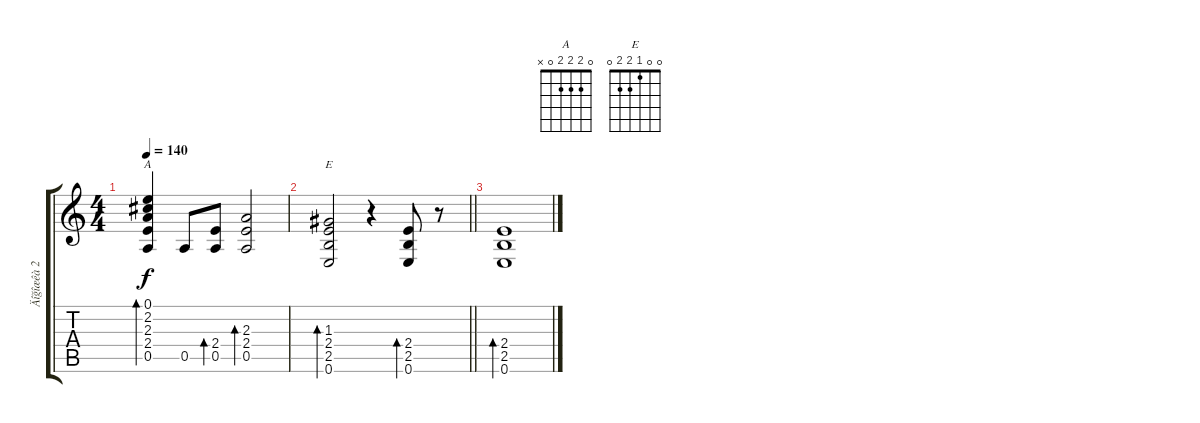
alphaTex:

\track ("Äîğîæêà 2" "Äîğîæêà 2") {instrument acousticguitarsteel}
\staff {score tabs}
\tuning (E4 B3 G3 D3 A2 E2) {hide}
\chord ("A" 0 2 2 2 0 x)
\chord ("E" 0 0 1 2 2 0)
\ts (4 4)
\tempo 140
\clef g2
\ks c
(0.1 2.2 2.3 2.4 0.5).4{bd 60 ch "A" dy f} 0.5.8 (2.4 0.5).8{bd 60} (2.3 2.4 0.5).2{bd 60} |
\barLineRight lightlight
(1.3 2.4 2.5 0.6).2{bd 60 ch "E"} r.4 (2.4 2.5 0.6).8{bd 60} r.8 |
(2.4 2.5 0.6).1{bd 120}
